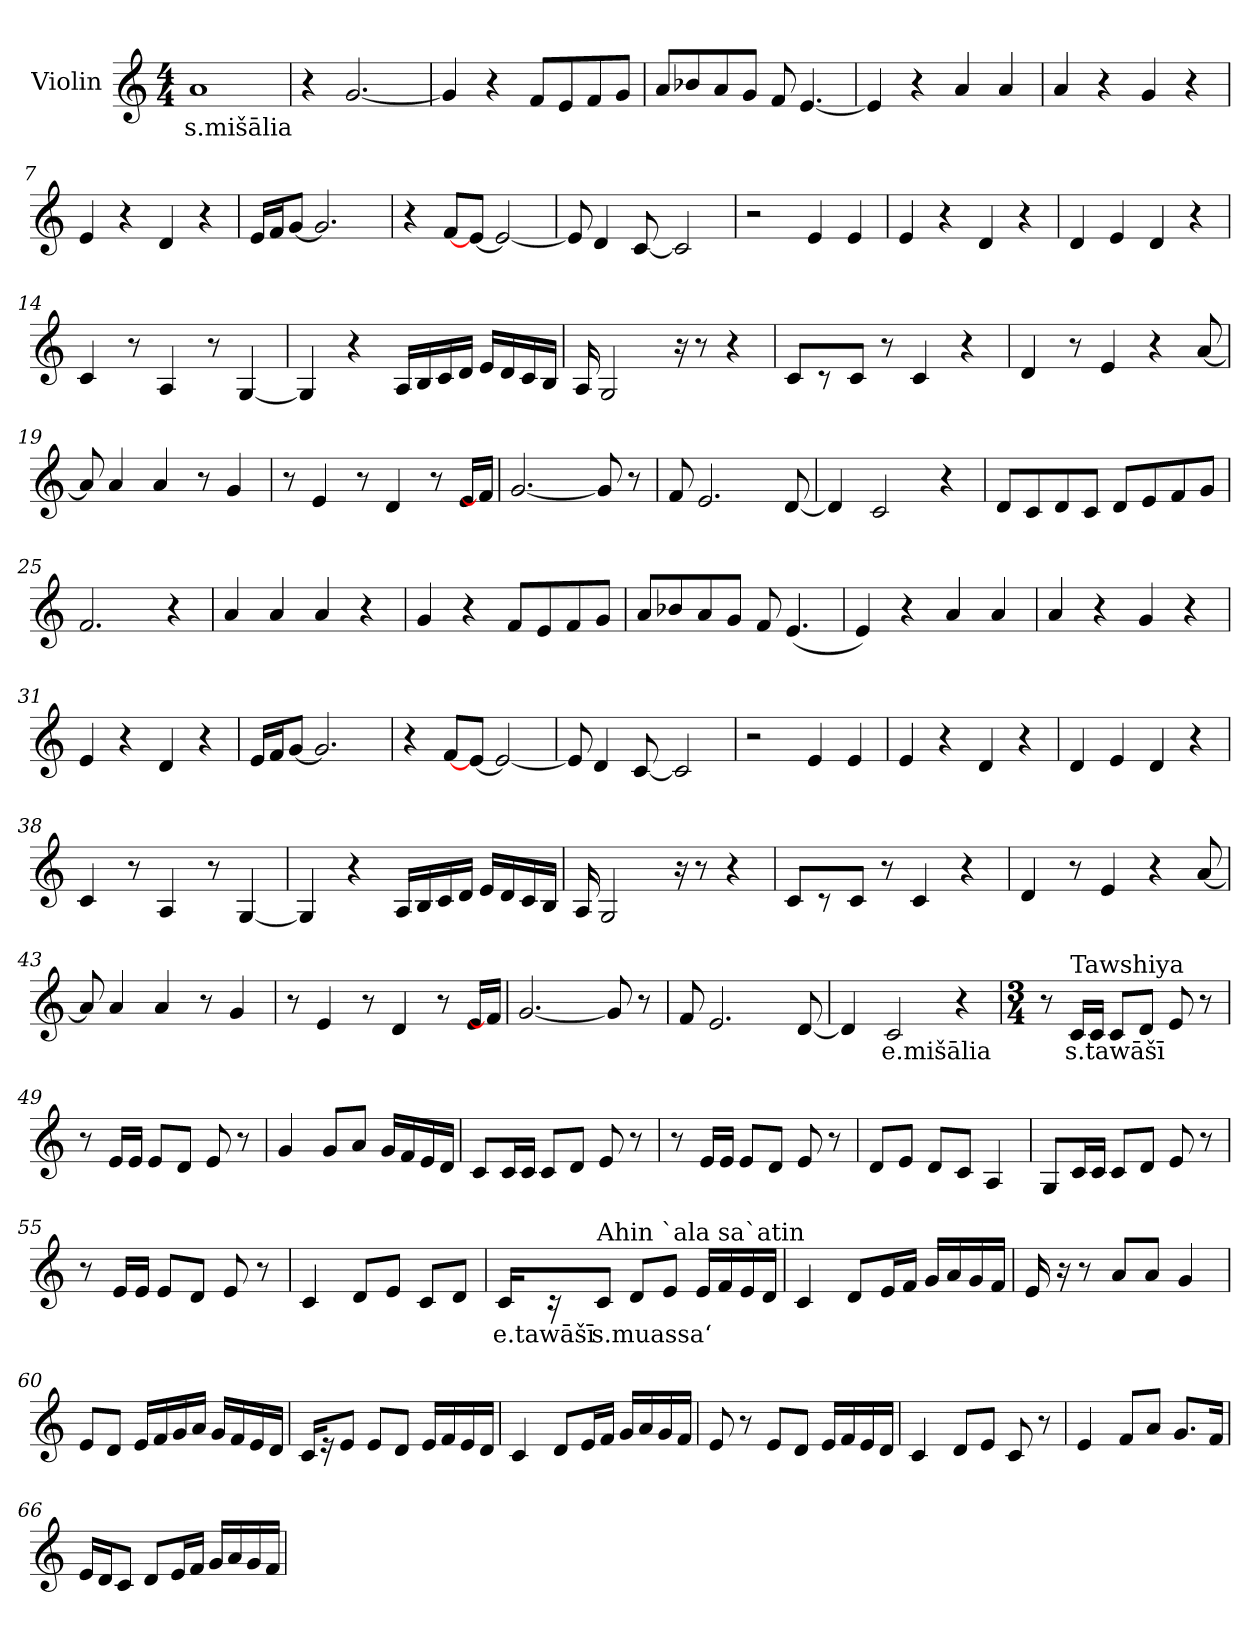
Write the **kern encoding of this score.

**kern	**text
*part1	*part1
*staff1	*staff1
*I"Violin	*
*clefG2	*
*k[]	*
*M4/4	*
*MM120	*
=1	=1
!	!LO:LY:b
1a	s.mišālia
=2	=2
4r	.
[2.g/	.
=3	=3
4g/]	.
4r	.
8f/L	.
8e/	.
8f/	.
8g/J	.
=4	=4
8a/L	.
8b-X/	.
8a/	.
8g/J	.
8f/	.
[4.e/	.
=5	=5
4e/]	.
4r	.
4a/	.
4a/	.
!!LO:LB:g=z
=6	=6
4a/	.
4r	.
4g/	.
4r	.
=7	=7
4e/	.
4r	.
4d/	.
4r	.
=8	=8
16e/LL	.
16f/J	.
[8g/J	.
2.g/]	.
=9	=9
4r	.
[8f/L	.
[8e/J	.
2e/_	.
=10	=10
8e/]	.
4d/	.
[8c/	.
2c/]	.
!!LO:LB:g=z
=11	=11
2r	.
4e/	.
4e/	.
=12	=12
4e/	.
4r	.
4d/	.
4r	.
=13	=13
4d/	.
4e/	.
4d/	.
4r	.
=14	=14
4c/	.
8r	.
4A/	.
8r	.
[4G/	.
=15	=15
4G/]	.
4r	.
16A/LL	.
16B/	.
16c/	.
16d/JJ	.
16e/LL	.
16d/	.
16c/	.
16B/JJ	.
!!LO:LB:g=z
=16	=16
16A/	.
2G/	.
16r	.
8r	.
4r	.
=17	=17
8c/L	.
8r	.
8c/J	.
8r	.
4c/	.
4r	.
=18	=18
4d/	.
8r	.
4e/	.
4r	.
[8a/	.
=19	=19
8a/]	.
4a/	.
4a/	.
8r	.
4g/	.
=20	=20
8r	.
4e/	.
8r	.
4d/	.
8r	.
16e/LL	.
16f/JJ]	.
!!LO:LB:g=z
=21	=21
[2.g/	.
8g/]	.
8r	.
=22	=22
8f/	.
2.e/	.
[8d/	.
=23	=23
4d/]	.
2c/	.
4r	.
=24	=24
8d/L	.
8c/	.
8d/	.
8c/J	.
8d/L	.
8e/	.
8f/	.
8g/J	.
=25	=25
2.f/	.
4r	.
=26	=26
4a/	.
4a/	.
4a/	.
4r	.
!!LO:LB:g=z
=27	=27
4g/	.
4r	.
8f/L	.
8e/	.
8f/	.
8g/J	.
=28	=28
8a/L	.
8b-X/	.
8a/	.
8g/J	.
8f/	.
(<4.e/	.
=29	=29
4e/)	.
4r	.
4a/	.
4a/	.
=30	=30
4a/	.
4r	.
4g/	.
4r	.
=31	=31
4e/	.
4r	.
4d/	.
4r	.
!!LO:LB:g=z
=32	=32
16e/LL	.
16f/J	.
[8g/J	.
2.g/]	.
=33	=33
4r	.
[8f/L	.
[8e/J	.
2e/_	.
=34	=34
8e/]	.
4d/	.
[8c/	.
2c/]	.
=35	=35
2r	.
4e/	.
4e/	.
=36	=36
4e/	.
4r	.
4d/	.
4r	.
!!LO:PB:g=z
=37	=37
4d/	.
4e/	.
4d/	.
4r	.
=38	=38
4c/	.
8r	.
4A/	.
8r	.
[4G/	.
=39	=39
4G/]	.
4r	.
16A/LL	.
16B/	.
16c/	.
16d/JJ	.
16e/LL	.
16d/	.
16c/	.
16B/JJ	.
=40	=40
16A/	.
2G/	.
16r	.
8r	.
4r	.
=41	=41
8c/L	.
8r	.
8c/J	.
8r	.
4c/	.
4r	.
!!LO:PB:g=z
=42	=42
4d/	.
8r	.
4e/	.
4r	.
[8a/	.
=43	=43
8a/]	.
4a/	.
4a/	.
8r	.
4g/	.
=44	=44
8r	.
4e/	.
8r	.
4d/	.
8r	.
16e/LL	.
16f/JJ]	.
=45	=45
[2.g/	.
8g/]	.
8r	.
=46	=46
8f/	.
2.e/	.
[8d/	.
!!LO:LB:g=z
=47	=47
4d/]	.
!	!LO:LY:b
2c/	e.mišālia
4r	.
=48	=48
*M3/4	*
*MM55	*
8r	.
!LO:TX:a:t=Tawshiya	!
!	!LO:LY:b
16c/LL	s.tawāšī
16c/JJ	.
8c/L	.
8d/J	.
8e/	.
8r	.
=49	=49
8r	.
16e/LL	.
16e/JJ	.
8e/L	.
8d/J	.
8e/	.
8r	.
=50	=50
4g/	.
8g/L	.
8a/J	.
16g/LL	.
16f/	.
16e/	.
16d/JJ	.
=51	=51
8c/L	.
16c/L	.
16c/JJ	.
8c/L	.
8d/J	.
8e/	.
8r	.
!!LO:LB:g=z
=52	=52
8r	.
16e/LL	.
16e/JJ	.
8e/L	.
8d/J	.
8e/	.
8r	.
=53	=53
8d/L	.
8e/J	.
8d/L	.
8c/J	.
4A/	.
=54	=54
8G/L	.
16c/L	.
16c/JJ	.
8c/L	.
8d/J	.
8e/	.
8r	.
=55	=55
8r	.
16e/LL	.
16e/JJ	.
8e/L	.
8d/J	.
8e/	.
8r	.
=56	=56
4c/	.
8d/L	.
8e/J	.
8c/L	.
8d/J	.
!!LO:LB:g=z
=57	=57
!	!LO:LY:b
16c/KL	e.tawāšī
16r	.
!LO:TX:a:t=Ahin `ala sa`atin	!
!	!LO:LY:b
8c/J	s.muassa‘
8d/L	.
8e/J	.
16e/LL	.
16f/	.
16e/	.
16d/JJ	.
=58	=58
4c/	.
8d/L	.
16e/L	.
16f/JJ	.
16g/LL	.
16a/	.
16g/	.
16f/JJ	.
=59	=59
16e/	.
16r	.
8r	.
8a/L	.
8a/J	.
4g/	.
=60	=60
8e/L	.
8d/J	.
16e/LL	.
16f/	.
16g/	.
16a/JJ	.
16g/LL	.
16f/	.
16e/	.
16d/JJ	.
!!LO:LB:g=z
=61	=61
16c/KL	.
16r	.
8e/J	.
8e/L	.
8d/J	.
16e/LL	.
16f/	.
16e/	.
16d/JJ	.
!!LO:LB:g=z
=62	=62
4c/	.
8d/L	.
16e/L	.
16f/JJ	.
16g/LL	.
16a/	.
16g/	.
16f/JJ	.
=63	=63
8e/	.
8r	.
8e/L	.
8d/J	.
16e/LL	.
16f/	.
16e/	.
16d/JJ	.
=64	=64
4c/	.
8d/L	.
8e/J	.
8c/	.
8r	.
=65	=65
4e/	.
8f/L	.
8a/J	.
8.g/L	.
16f/Jk	.
=66	=66
16e/LL	.
16d/J	.
8c/J	.
8d/L	.
16e/L	.
16f/JJ	.
16g/LL	.
16a/	.
16g/	.
16f/JJ	.
=	=
*-	*-
